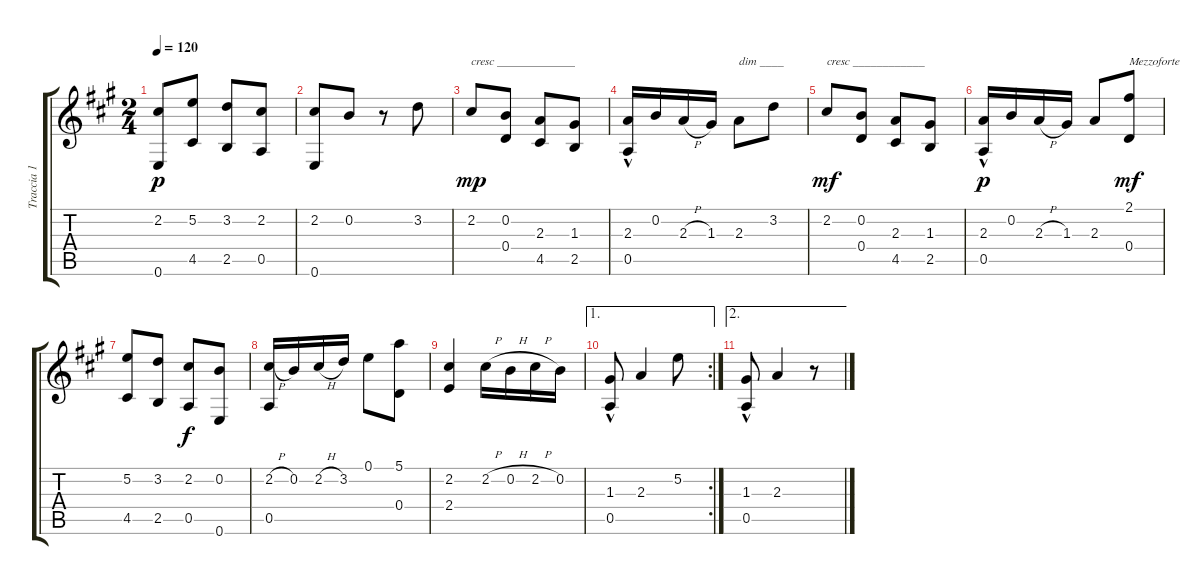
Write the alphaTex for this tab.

\track ("Traccia 1" "Traccia 1") {instrument acousticguitarnylon}
\staff {score tabs}
\tuning (E4 B3 G3 D3 A2 E2) {hide}
\ts (2 4)
\tempo 120
\clef g2
\ks a
(2.2 0.6).8{dy p} (5.2 4.5).8 (3.2 2.5).8 (2.2 0.5).8 |
(2.2 0.6).8 0.2.8 r.8 3.2.8 |
2.2.8{txt "cresc _____________" dy mp} (0.2 0.4).8 (2.3 4.5).8 (1.3 2.5).8 |
(2.3 0.5{hac}).16 0.2.16 2.3{h}.16 1.3.16 2.3.8{txt "dim ____"} 3.2.8 |
2.2.8{txt "cresc ____________" dy mf} (0.2 0.4).8 (2.3 4.5).8 (1.3 2.5).8 |
(2.3 0.5{hac}).16{dy p} 0.2.16 2.3{h}.16 1.3.16 2.3.8 (2.1 0.4).8{txt "Mezzoforte" dy mf} |
(5.2 4.5).8 (3.2 2.5).8 (2.2 0.5).8{dy f} (0.2 0.6).8 |
(2.2{h} 0.5).16 0.2.16 2.2{h}.16 3.2.16 0.1.8 (5.1 0.4).8 |
(2.2 2.4).4 2.2{h}.16 0.2{h}.16 2.2{h}.16 0.2.16 |
\ae 1
\rc 2
(1.3 0.5{hac}).8 2.3.4 5.2.8 |
\ae 2
(1.3 0.5{hac}).8 2.3.4 r.8
